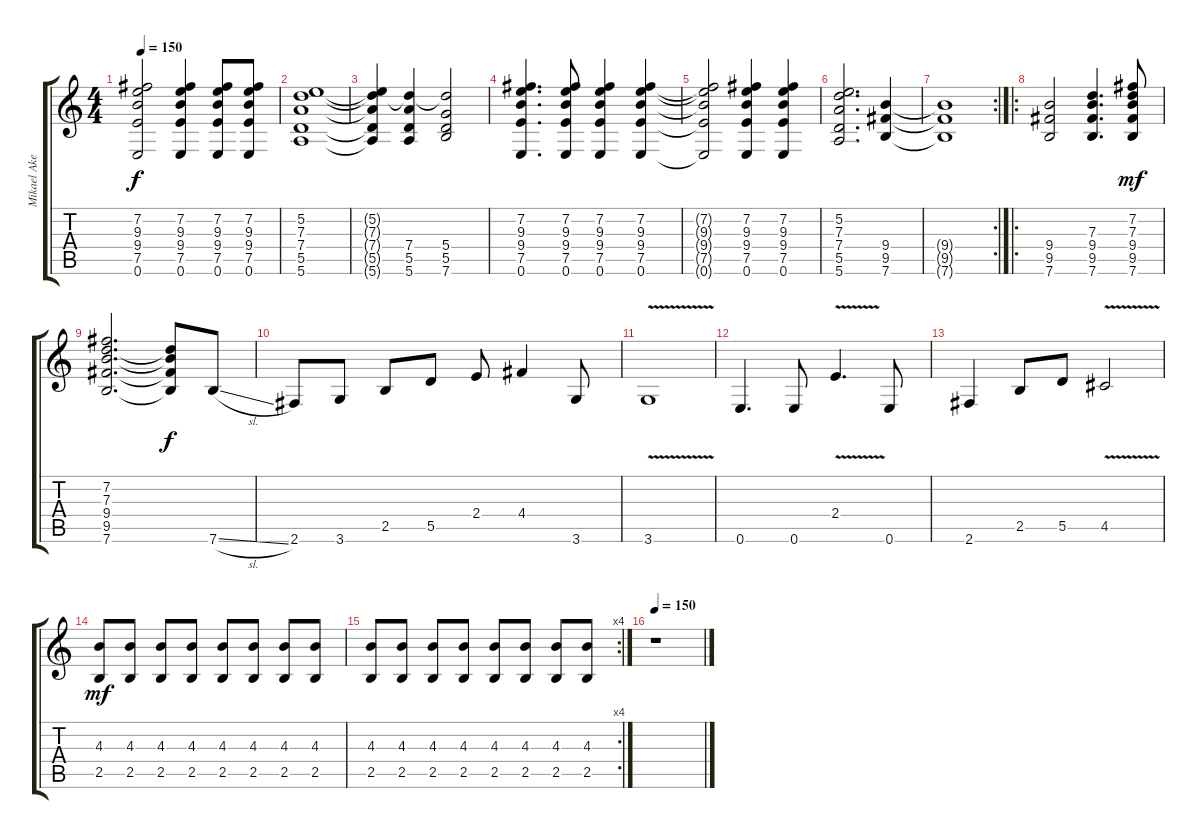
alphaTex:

\track ("Mikael Akerfeldt" "Mikael Ake") {instrument distortionguitar}
\staff {score tabs}
\tuning (E4 B3 G3 D3 A2 E2) {hide}
\ts (4 4)
\tempo 150
\clef g2
\ks c
(7.2{t} 9.3{t} 9.4{t} 7.5{t} 0.6{t}).2{dy f} (7.2 9.3 9.4 7.5 0.6).4 (7.2 9.3 9.4 7.5 0.6).8 (7.2 9.3 9.4 7.5 0.6).8 |
(5.2 7.3 7.4 5.5 5.6).1 |
(5.2{t} 7.3{t} 7.4{t} 5.5{t} 5.6{t}).4 (7.3{t} 7.4 5.5 5.6).4 (7.3{t} 5.4 5.5 7.6).2 |
(7.2 9.3 9.4 7.5 0.6).4{d} (7.2 9.3 9.4 7.5 0.6).8 (7.2 9.3 9.4 7.5 0.6).4 (7.2 9.3 9.4 7.5 0.6).4 |
(7.2{t} 9.3{t} 9.4{t} 7.5{t} 0.6{t}).2 (7.2 9.3 9.4 7.5 0.6).4 (7.2 9.3 9.4 7.5 0.6).4 |
(5.2 7.3 7.4 5.5 5.6).2{d} (9.4 9.5 7.6).4 |
\rc 2
(9.4{t} 9.5{t} 7.6{t}).1 |
\ro
(9.4 9.5 7.6).2 (7.3 9.4 9.5 7.6).4{d} (7.2 7.3 9.4 9.5 7.6).8{dy mf} |
(7.2 7.3 9.4 9.5 7.6).2{d} (7.3{t} 9.4{t} 9.5{t} 7.6{t}).8{dy f} 7.6{sl}.8 |
2.6.8 3.6.8 2.5.8 5.5.8 2.4.8 4.4.4 3.6.8 |
3.6{v}.1 |
0.6.4{d} 0.6.8 2.4{v}.4{d} 0.6.8 |
2.6.4 2.5.8 5.5.8 4.5{v}.2 |
(4.3 2.5).8{dy mf} (4.3 2.5).8 (4.3 2.5).8 (4.3 2.5).8 (4.3 2.5).8 (4.3 2.5).8 (4.3 2.5).8 (4.3 2.5).8 |
\rc 4
(4.3 2.5).8 (4.3 2.5).8 (4.3 2.5).8 (4.3 2.5).8 (4.3 2.5).8 (4.3 2.5).8 (4.3 2.5).8 (4.3 2.5).8 |
\tempo 150
r.1
